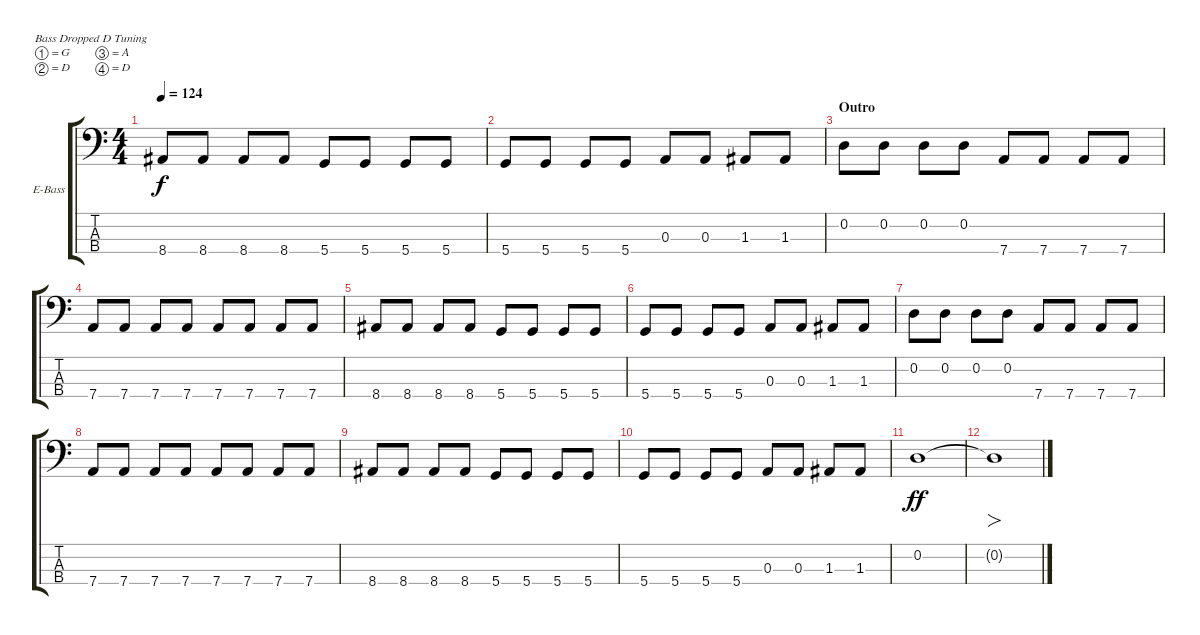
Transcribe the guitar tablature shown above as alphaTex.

\bracketExtendMode groupsimilarinstruments
\firstSystemTrackNameOrientation horizontal
\otherSystemsTrackNameOrientation horizontal
\track ("Electric Bass" "E-Bass") {instrument electricbassfinger}
\staff {score tabs}
\tuning (G2 D2 A1 D1)
\ts (4 4)
\tempo 124
\clef f4
\ks c
8.4.8{dy f} 8.4.8 8.4.8 8.4.8 5.4.8 5.4.8 5.4.8 5.4.8 |
5.4.8 5.4.8 5.4.8 5.4.8 0.3.8 0.3.8 1.3.8 1.3.8 |
\section ("" "Outro")
0.2.8 0.2.8 0.2.8 0.2.8 7.4.8 7.4.8 7.4.8 7.4.8 |
7.4.8 7.4.8 7.4.8 7.4.8 7.4.8 7.4.8 7.4.8 7.4.8 |
8.4.8 8.4.8 8.4.8 8.4.8 5.4.8 5.4.8 5.4.8 5.4.8 |
5.4.8 5.4.8 5.4.8 5.4.8 0.3.8 0.3.8 1.3.8 1.3.8 |
0.2.8 0.2.8 0.2.8 0.2.8 7.4.8 7.4.8 7.4.8 7.4.8 |
7.4.8 7.4.8 7.4.8 7.4.8 7.4.8 7.4.8 7.4.8 7.4.8 |
8.4.8 8.4.8 8.4.8 8.4.8 5.4.8 5.4.8 5.4.8 5.4.8 |
5.4.8 5.4.8 5.4.8 5.4.8 0.3.8 0.3.8 1.3.8 1.3.8 |
0.2.1{dy ff} |
0.2{t}.1{fo}
